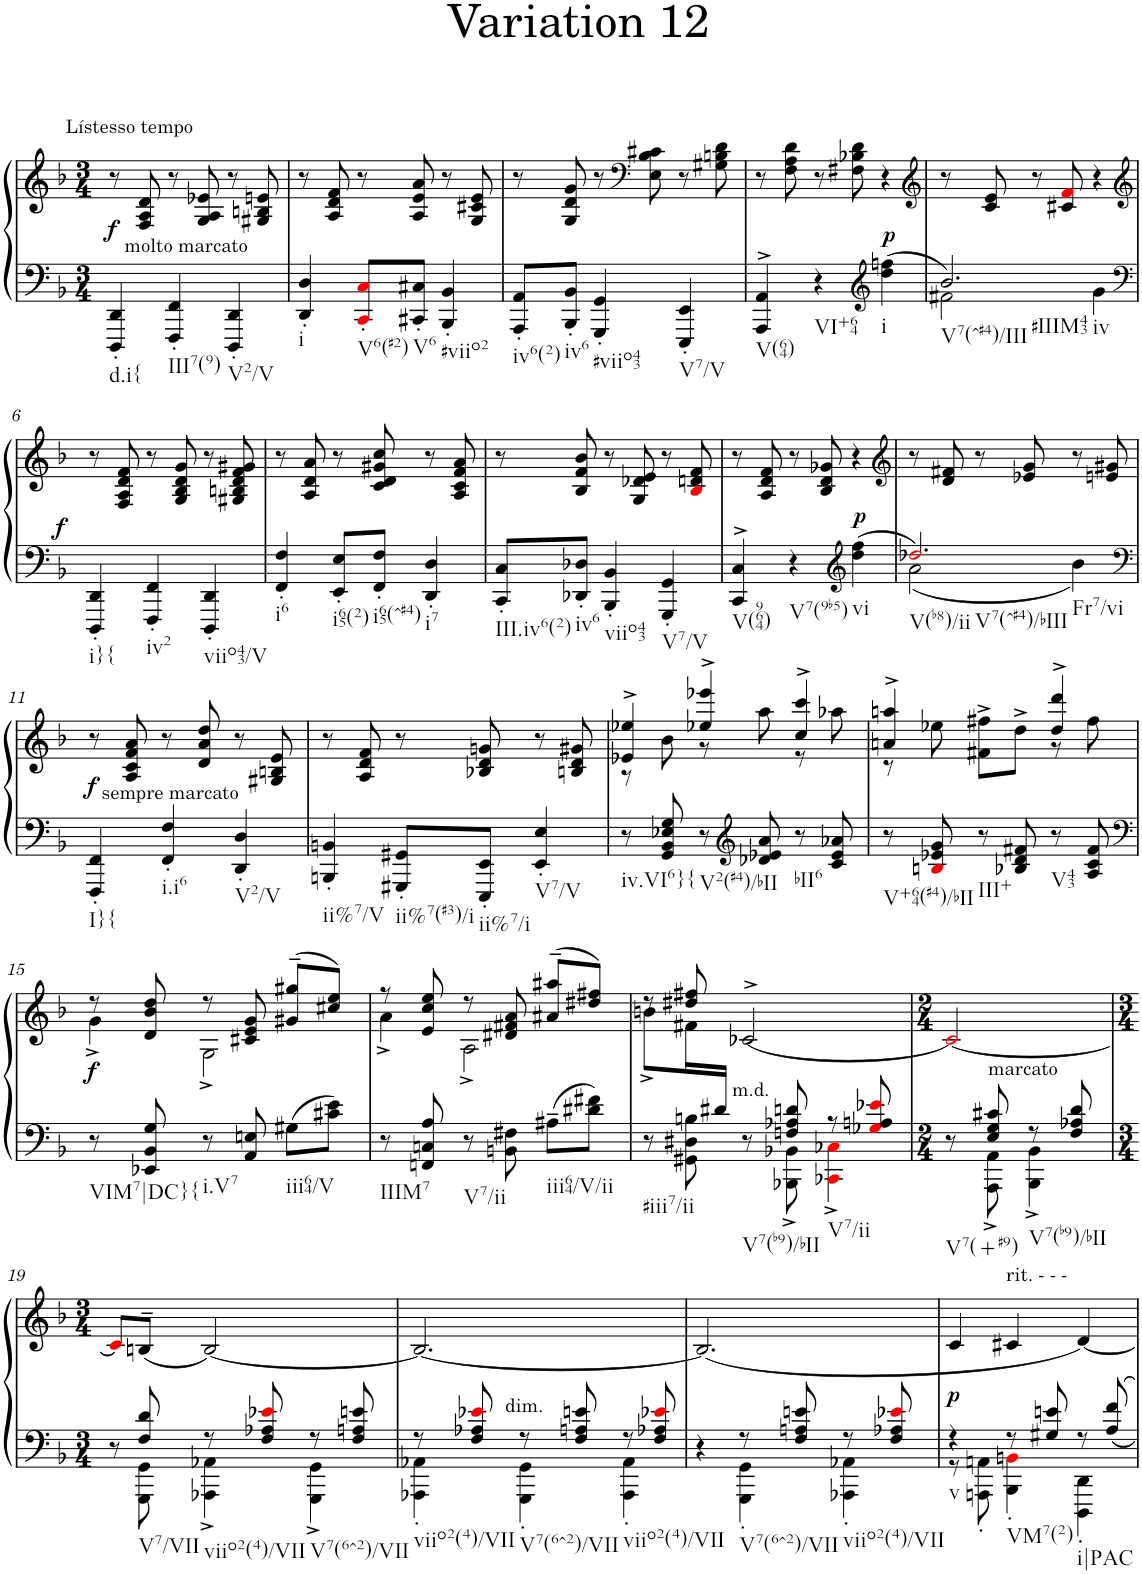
**kern	**kern	**dynam
*part1	*part1	*part1
*staff2	*staff1	*staff1/2
*I"Piano	*	*
*I'Pno.	*	*
*clefF4	*clefG2	*
*k[b-]	*k[b-]	*
*M3/4	*M3/4	*
=1	=1	=1
!	!LO:TX:a:t=Lístesso tempo	!
!LO:TX:a:t=molto marcato	!	!
!LO:TX:b:t=d.i{	!	!
!	!	!LO:DY:b
4DDD/' 4DD/'	8r	f
.	8F/ 8A/ 8d/	.
!LO:TX:b:t=III7(9)	!	!
4FFF/' 4FF/'	8r	.
.	8G/ 8A/ 8e-X/	.
!LO:TX:b:t=V2/V	!	!
4DDD/' 4DD/'	8r	.
.	8G#X/ 8Bn/ 8en/	.
=2	=2	=2
!LO:TX:b:t=i	!	!
4DD/' 4D/'	8r	.
.	8A/ 8d/ 8f/	.
!LO:TX:b:t=V6(#2)	!	!
8CCi/' 8Ci/'L	8r	.
!LO:TX:b:t=V6	!	!
8CC#X/' 8C#X/'J	8A/ 8e/ 8a/	.
!LO:TX:b:t=#viio2	!	!
4BBB-/' 4BB-/'	8r	.
.	8G/ 8c#X/ 8e/	.
=3	=3	=3
!LO:TX:b:t=iv6(2)	!	!
8AAA/' 8AA/'L	8r	.
!LO:TX:b:t=iv6	!	!
8BBB-/' 8BB-/'J	8G/ 8d/ 8g/	.
!LO:TX:b:t=#viio43	!	!
4GGG/' 4GG/'	8r	.
*	*clefF4	*
.	8E\ 8B-\ 8c#X\	.
!LO:TX:b:t=V7/V	!	!
4EEE/' 4EE/'	8r	.
.	8G#X\ 8Bn\ 8d\	.
=4	=4	=4
!LO:TX:b:t=V(64)	!	!
4AAA/^> 4AA/^>	8r	.
.	8F\ 8A\ 8d\	.
!LO:TX:b:t=VI+64	!	!
4r	8r	.
.	8F#X\ 8B-X\ 8d\	.
*clefG2	*	*
!LO:TX:b:t=i	!	!
!	!	!LO:DY:a=2
4dd\ 4ffn\	4r	p
=5	=5	=5
*	*clefG2	*
*^	*	*
!LO:TX:b:t=V7(^#4)/III	!	!	!
!LO:TX:b:t=#IIIM43	!	!	!
2.b-/	2f#X\	8r	.
.	.	8c/ 8e/	.
.	.	8r	.
.	.	8c#X/ 8fi/	.
!	!LO:TX:b:t=iv	!	!
.	4g\	4r	.
*v	*v	*	*
!!LO:LB:g=z
=6	=6	=6
*clefF4	*clefG2	*
*^	*	*
!LO:TX:b:t=i}{	!	!	!
!	!	!	!LO:DY:b
*v	*v	*	*
4DDD/' 4DD/'	8r	f
.	8F/ 8A/ 8d/ 8f/	.
!LO:TX:b:t=iv2	!	!
4FFF/' 4FF/'	8r	.
.	8G/ 8B-/ 8d/ 8g/	.
!LO:TX:b:t=viio43/V	!	!
4DDD/' 4DD/'	8r	.
.	8G#X/ 8Bn/ 8d/ 8f/ 8g#X/	.
=7	=7	=7
!LO:TX:b:t=i6	!	!
4FF/' 4F/'	8r	.
.	8A/ 8d/ 8a/	.
!LO:TX:b:t=i65(2)	!	!
8EE/' 8E/'L	8r	.
!LO:TX:b:t=i65(^#4)	!	!
8FF/' 8F/'J	8c/ 8d/ 8g#X/ 8cc/	.
!LO:TX:b:t=i7	!	!
4DD/' 4D/'	8r	.
.	8A/ 8c/ 8f/ 8a/	.
=8	=8	=8
!LO:TX:b:t=III.iv6(2)	!	!
8CC/' 8C/'L	8r	.
!LO:TX:b:t=iv6	!	!
8DD-X/' 8D-X/'J	8B-/ 8f/ 8b-/	.
!LO:TX:b:t=viio43	!	!
4BBB-/' 4BB-/'	8r	.
.	8G/ 8d-X/ 8e/	.
!LO:TX:b:t=V7/V	!	!
4GGG/' 4GG/'	8r	.
.	8B-i/ 8dn/ 8f/	.
=9	=9	=9
!LO:TX:b:t=V(964)	!	!
4CC/^> 4C/^>	8r	.
.	8A/ 8d/ 8f/	.
!LO:TX:b:t=V7(9b5)	!	!
4r	8r	.
.	8B-/ 8d/ 8g-X/	.
*clefG2	*	*
!LO:TX:b:t=vi	!	!
!	!	!LO:DY:a=2
4dd\ 4ff\	4r	p
=10	=10	=10
*	*clefG2	*
*^	*	*
!LO:TX:b:t=V(b8)/ii	!	!	!
!LO:TX:b:t=V7(^#4)/bIII	!	!	!
2.dd-Xi/	2a\	8r	.
.	.	8d/ 8f#X/	.
.	.	8r	.
.	.	8e-X/ 8g/	.
!	!LO:TX:b:t=Fr7/vi	!	!
.	4b-\	8r	.
.	.	8en/ 8g#X/	.
*v	*v	*	*
!!LO:LB:g=z
=11	=11	=11
*clefF4	*	*
!LO:TX:a:t=sempre marcato	!	!
!LO:TX:b:t=I}{	!	!
!	!	!LO:DY:b
4FFF/' 4FF/'	8r	f
.	8A/ 8c/ 8f/ 8a/	.
!LO:TX:b:t=i.i6	!	!
4FF/' 4F/'	8r	.
.	8d/ 8a/ 8dd/	.
!LO:TX:b:t=V2/V	!	!
4DD/' 4D/'	8r	.
.	8G#X/ 8Bn/ 8e/	.
=12	=12	=12
!LO:TX:b:t=ii%7/V	!	!
4BBBn/' 4BBn/'	8r	.
.	8A/ 8d/ 8f/	.
!LO:TX:b:t=ii%7(#3)/i	!	!
8GGG#X/' 8GG#X/'L	8r	.
!LO:TX:b:t=ii%7/i	!	!
8EEE/' 8EE/'J	8B-X/ 8d/ 8gn/	.
!LO:TX:b:t=V7/V	!	!
4EE/' 4E/'	8r	.
.	8Bn/ 8d/ 8g#X/	.
=13	=13	=13
*	*^	*
!LO:TX:b:t=iv.VI6}{	!	!	!
8r	4e-X/^> 4ee-X/^>	8r	.
8GG/ 8BB-/ 8E-X/ 8G/	.	8b-\	.
!LO:TX:b:t=V2(#4)/bII	!	!	!
8r	4ee-X/^ 4eee-X/^	8r	.
*clefG2	*	*	*
8d-X/ 8e-X/ 8a/	.	8aa\	.
!LO:TX:b:t=bII6	!	!	!
8r	4cc/^ 4ccc/^	8r	.
8c/ 8e-/ 8a-X/	.	8aa-X\	.
=14	=14	=14	=14
!LO:TX:b:t=V+64(#4)/bII	!	!	!
8r	4an/^ 4aan/^	8r	.
8Bni/ 8e-X/ 8g/	.	8ee-X\	.
!LO:TX:b:t=III+	!	!	!
8r	8f#X\^ 8ff#X\^L	4ryy	.
8B-X/ 8d/ 8f#X/	8dd^\J	.	.
!LO:TX:b:t=V43	!	!	!
8r	4dd/^ 4ddd/^	8r	.
8A/ 8c/ 8f#/	.	8ff#\	.
!!LO:LB:g=z	!!
=15	=15	=15	=15
*clefF4	*	*	*
!LO:TX:b:t=VIM7|DC}{	!	!	!
!	!	!	!LO:DY:b
8r	8r	4g^\	f
8EE-X/ 8BB-/ 8G/	8d/ 8b-/ 8dd/	.	.
!LO:TX:b:t=i.V7	!	!	!
8r	8r	2G^\	.
8AA/ 8En/	8c#X/ 8e/ 8g/	.	.
!LO:TX:b:t=iii64/V	!	!	!
8G#X\L	(8g#X/~ 8gg#X/~L	.	.
8c#X\ 8e\J	8cc#X/ 8ee/J)	.	.
=16	=16	=16	=16
!LO:TX:b:t=IIIM7	!	!	!
8r	8r	4a^\	.
8FFn/ 8Cn/ 8A/	8e/ 8cc/ 8ee/	.	.
!LO:TX:b:t=V7/ii	!	!	!
8r	8r	2A^\	.
8BBn\ 8F#X\	8d#X/ 8f#X/ 8a/	.	.
!LO:TX:b:t=iii64/V/ii	!	!	!
8A#X~\L	(8a#X/~ 8aa#X/~L	.	.
8d#X\ 8f#X\J	8dd#X/ 8ff#X/J)	.	.
=17	=17	=17	=17
*^	*	*	*
*	*^	*	*	*
!LO:TX:b:t=#iii7/ii	!	!	!	!	!
8.ryy	8r	4ryy	8r	8bn^<\L	.
.	8GG#X\ 8D#X\ 8Bn\	.	8dd#X/ 8ff#X/	16f#X\L	.
16d#X/JJ	.	.	.	2ryy	.
!LO:TX:b:t=V7(b9)/bII	!	!	!	!	!
2ryy	8r	8ryy	(<2c-X^>/	.	.
.	8Fn/ 8A-X/ 8dn/	8BBB-X\^ 8BB-X\^	.	.	.
!	!LO:TX:a:t=m.d.	!	!	!	!
!	!LO:TX:b:t=V7/ii	!	!	!	!
.	8r	4CC-Xi\^ 4C-Xi\^	.	.	.
.	8G-Xi/ 8An/ 8e-Xi/	.	.	.	.
.	.	.	.	16ryy	.
*v	*v	*v	*	*	*
*	*v	*v	*
=18	=18	=18
*M2/4	*M2/4	*
*^	*^	*
!LO:TX:b:t=V7(+#9)	!	!	!	!
*	*	*v	*v	*
8r	8ryy	[2ci/)	.
!LO:TX:a:t=marcato	!	!	!
8E/ 8G/ 8c#X/	8AAA\^ 8AA\^	.	.
!LO:TX:b:t=V7(b9)/bII	!	!	!
8r	4BBB-\^ 4BB-\^	.	.
8F/ 8A-X/ 8d/	.	.	.
!!LO:LB:g=z
=19	=19	=19	=19
*M3/4	*	*M3/4	*
8r	8ryy	8ci/L]	.
!LO:TX:b:t=V7/VII	!	!	!
8F/ 8d/	8GGG\ 8GG\	(8Bn~>/J	.
!LO:TX:b:t=viio2(4)/VII	!	!	!
8r	4AAA-X\^ 4AA-X\^	[2B/)	.
8F/ 8A-X/ 8e-Xi/	.	.	.
!LO:TX:b:t=V7(6^2)/VII	!	!	!
8r	4GGG\^ 4GG\^	.	.
8F/ 8An/ 8en/	.	.	.
=20	=20	=20	=20
!LO:TX:b:t=viio2(4)/VII	!	!	!
8r	4AAA-X\' 4AA-X\'	2.B/_	.
8F/ 8A-X/ 8e-Xi/	.	.	.
!LO:TX:a:t=dim.	!	!	!
!LO:TX:b:t=V7(6^2)/VII	!	!	!
8r	4GGG\' 4GG\'	.	.
8F/ 8An/ 8en/	.	.	.
!LO:TX:b:t=viio2(4)/VII	!	!	!
8r	4AAA-\' 4AA-\'	.	.
8F/ 8A-X/ 8e-Xi/	.	.	.
=21	=21	=21	=21
4r	4ryy	(<2.B/]	.
!LO:TX:b:t=V7(6^2)/VII	!	!	!
8r	4GGG\' 4GG\'	.	.
8F/ 8An/ 8en/	.	.	.
!LO:TX:b:t=viio2(4)/VII	!	!	!
8r	4AAA-X\' 4AA-X\'	.	.
8F/ 8A-X/ 8e-Xi/	.	.	.
=22	=22	=22	=22
!LO:TX:b:t=v	!	!	!
!	!	!	!LO:DY:b
4r	8r	4c/	p
.	8AAAn\' 8AAn\'	.	.
!	!	!LO:TX:a:t=rit. - - -	!
!LO:TX:b:t=VM7(2)	!	!	!
8r	4BBB-\' 4BBni\'	4c#X/	.
8G#X/ 8en/	.	.	.
!LO:TX:b:t=i|PAC	!	!	!
8r	4DDD\' 4DD\'	[4d/)	.
8A/ 8f/	.	.	.
*v	*v	*	*
=	=	=
*-	*-	*-
